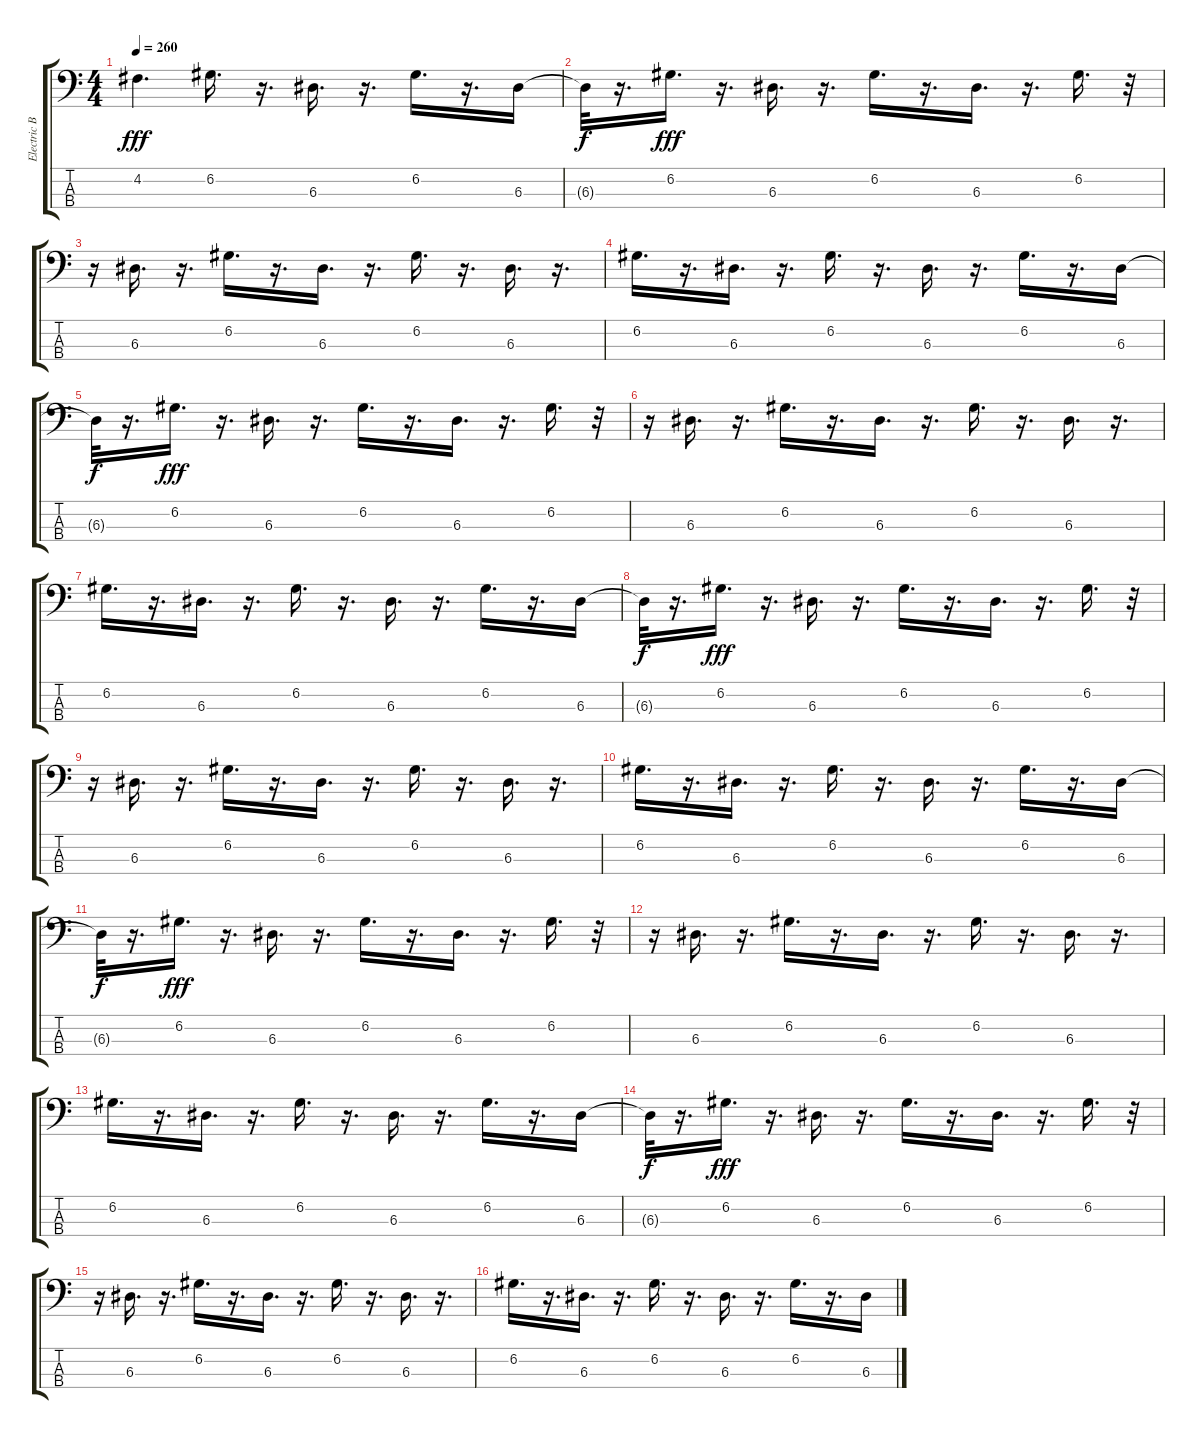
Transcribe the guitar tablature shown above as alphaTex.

\track ("Electric Bass" "Electric B") {instrument electricbassfinger}
\staff {score tabs}
\tuning (G2 D2 A1 E1) {hide}
\ts (4 4)
\tempo 260
\clef f4
\ks c
4.2.4{d dy fff} 6.2.16{d} r.16{d} 6.3.16{d} r.16{d} 6.2.16{d} r.16{d} 6.3.16 |
6.3{t}.32{dy f} r.16{d} 6.2.16{d dy fff} r.16{d} 6.3.16{d} r.16{d} 6.2.16{d} r.16{d} 6.3.16{d} r.16{d} 6.2.16{d} r.32 |
r.16 6.3.16{d} r.16{d} 6.2.16{d} r.16{d} 6.3.16{d} r.16{d} 6.2.16{d} r.16{d} 6.3.16{d} r.16{d} |
6.2.16{d} r.16{d} 6.3.16{d} r.16{d} 6.2.16{d} r.16{d} 6.3.16{d} r.16{d} 6.2.16{d} r.16{d} 6.3.16 |
6.3{t}.32{dy f} r.16{d} 6.2.16{d dy fff} r.16{d} 6.3.16{d} r.16{d} 6.2.16{d} r.16{d} 6.3.16{d} r.16{d} 6.2.16{d} r.32 |
r.16 6.3.16{d} r.16{d} 6.2.16{d} r.16{d} 6.3.16{d} r.16{d} 6.2.16{d} r.16{d} 6.3.16{d} r.16{d} |
6.2.16{d} r.16{d} 6.3.16{d} r.16{d} 6.2.16{d} r.16{d} 6.3.16{d} r.16{d} 6.2.16{d} r.16{d} 6.3.16 |
6.3{t}.32{dy f} r.16{d} 6.2.16{d dy fff} r.16{d} 6.3.16{d} r.16{d} 6.2.16{d} r.16{d} 6.3.16{d} r.16{d} 6.2.16{d} r.32 |
r.16 6.3.16{d} r.16{d} 6.2.16{d} r.16{d} 6.3.16{d} r.16{d} 6.2.16{d} r.16{d} 6.3.16{d} r.16{d} |
6.2.16{d} r.16{d} 6.3.16{d} r.16{d} 6.2.16{d} r.16{d} 6.3.16{d} r.16{d} 6.2.16{d} r.16{d} 6.3.16 |
6.3{t}.32{dy f} r.16{d} 6.2.16{d dy fff} r.16{d} 6.3.16{d} r.16{d} 6.2.16{d} r.16{d} 6.3.16{d} r.16{d} 6.2.16{d} r.32 |
r.16 6.3.16{d} r.16{d} 6.2.16{d} r.16{d} 6.3.16{d} r.16{d} 6.2.16{d} r.16{d} 6.3.16{d} r.16{d} |
6.2.16{d} r.16{d} 6.3.16{d} r.16{d} 6.2.16{d} r.16{d} 6.3.16{d} r.16{d} 6.2.16{d} r.16{d} 6.3.16 |
6.3{t}.32{dy f} r.16{d} 6.2.16{d dy fff} r.16{d} 6.3.16{d} r.16{d} 6.2.16{d} r.16{d} 6.3.16{d} r.16{d} 6.2.16{d} r.32 |
r.16 6.3.16{d} r.16{d} 6.2.16{d} r.16{d} 6.3.16{d} r.16{d} 6.2.16{d} r.16{d} 6.3.16{d} r.16{d} |
6.2.16{d} r.16{d} 6.3.16{d} r.16{d} 6.2.16{d} r.16{d} 6.3.16{d} r.16{d} 6.2.16{d} r.16{d} 6.3.16
